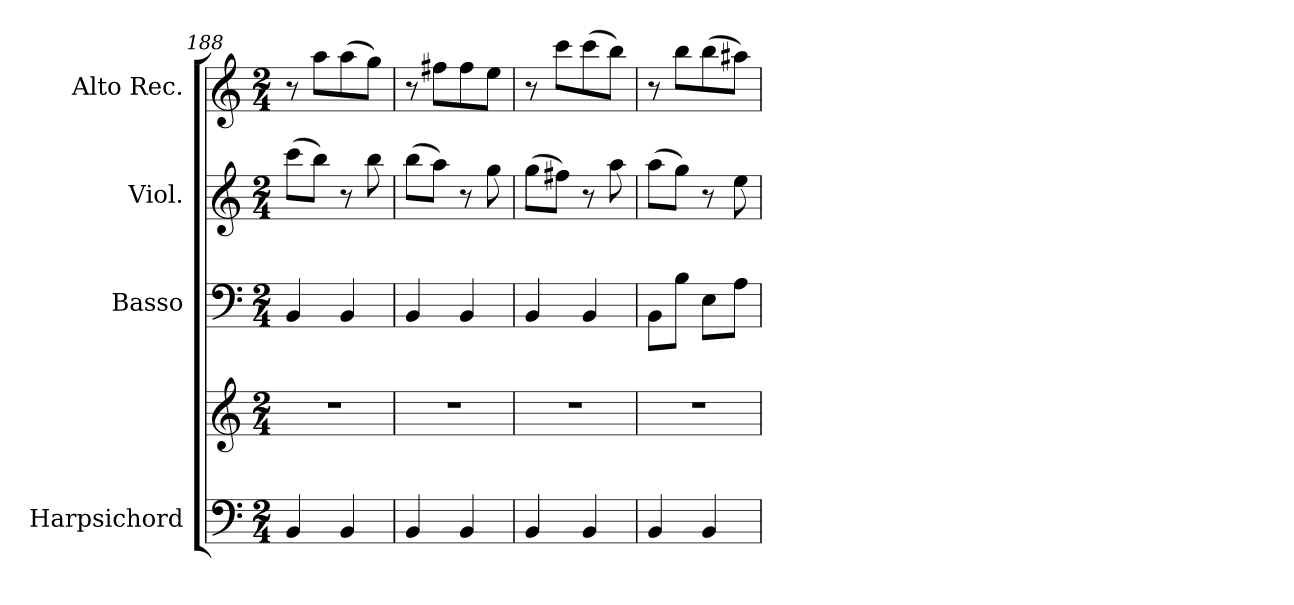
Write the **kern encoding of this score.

**kern	**kern	**kern	**kern	**kern
*part4	*part4	*part3	*part2	*part1
*staff5	*staff4	*staff3	*staff2	*staff1
*I"Harpsichord	*	*I"Basso	*I"Viol.	*I"Alto Rec.
*I'Hch.	*	*I'Bass.	*	*I'A.
*clefF4	*clefG2	*clefF4	*clefG2	*clefG2
*k[]	*k[]	*k[]	*k[]	*k[]
*M2/4	*M2/4	*M2/4	*M2/4	*M2/4
=188	=188	=188	=188	=188
4BB/	2r	4BB/	(>8ccc\L	8r
.	.	.	8bb\J)	8aa\L
4BB/	.	4BB/	8r	(>8aa\
.	.	.	8bb\	8gg\J)
=189	=189	=189	=189	=189
4BB/	2r	4BB/	(>8bb\L	8r
.	.	.	8aa\J)	8ff#X\L
4BB/	.	4BB/	8r	8ff#\
.	.	.	8gg\	8ee\J
=190	=190	=190	=190	=190
4BB/	2r	4BB/	(>8gg\L	8r
.	.	.	8ff#X\J)	8ccc\L
4BB/	.	4BB/	8r	(>8ccc\
.	.	.	8aa\	8bb\J)
=191	=191	=191	=191	=191
4BB/	2r	8BB\L	(>8aa\L	8r
.	.	8B\J	8gg\J)	8bb\L
4BB/	.	8E\L	8r	(>8bb\
.	.	8A\J	8ee\	8aa#X\J)
=	=	=	=	=
*-	*-	*-	*-	*-
